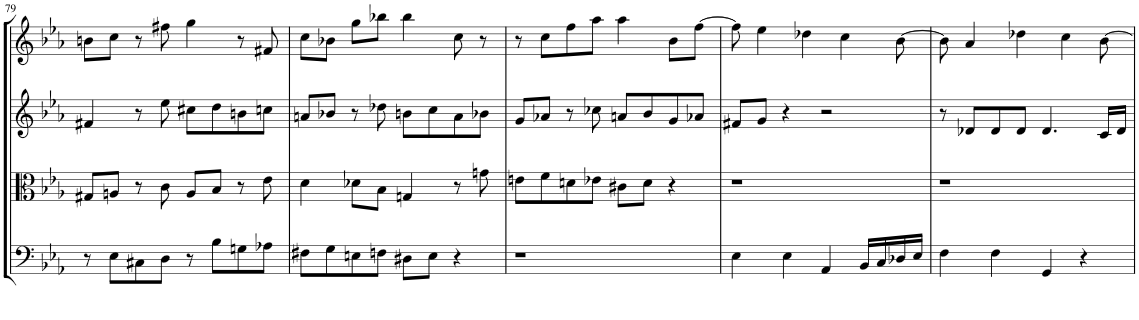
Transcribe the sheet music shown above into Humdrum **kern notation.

**kern	**kern	**kern	**kern
*part4	*part3	*part2	*part1
*staff4	*staff3	*staff2	*staff1
*I"Cello	*I"Viola	*I"Violin 2	*I"Violin 1
*	*I'Vla	*I'Vln	*I'Vln
!!LO:PB:g=z
*clefF4	*clefC3	*clefG2	*clefG2
*k[b-e-a-]	*k[b-e-a-]	*k[b-e-a-]	*k[b-e-a-]
*E-:	*E-:	*E-:	*E-:
*M4/4	*M4/4	*M4/4	*M4/4
*met(c)	*met(c)	*met(c)	*met(c)
=79	=79	=79	=79
8r	8G#X/L	4f#X/	8bn\L
8E-\L	8An/J	.	8cc\J
8C#X\	8r	8r	8r
8D\J	8c\	8ee-\	8ff#X\
8r	8A/L	8cc#X\L	4gg\
8B-\L	8B-/J	8dd\	.
8Gn\	8r	8bn\	8r
8A-X\J	8e-\	8ccn\J	8f#X/
=80	=80	=80	=80
8F#X\L	4d\	8an/L	8cc\L
8G\	.	8b-X/J	8b-X\J
8En\	8d-X\L	8r	8gg\L
8Fn\J	8B-\J	8dd-X\	8bb-X\J
8D#X\L	4Gn/	8bn\L	4bb-\
8E\J	.	8cc\	.
4r	8r	8a\	8cc\
.	8gn\	8b-X\J	8r
=81	=81	=81	=81
1r	8en\L	8g/L	8r
.	8f\	8a-X/J	8cc\L
.	8dn\	8r	8ff\
.	8e-X\J	8cc-X\	8aa-\J
.	8c#X\L	8an/L	4aa-\
.	8d\J	8b-/	.
.	4r	8g/	8b-\L
.	.	8a-X/J	[8ff\J
=82	=82	=82	=82
4E-\	1r	8f#X/L	8ff\]
.	.	8g/J	4ee-\
4E-\	.	4r	.
.	.	.	4dd-X\
4AA-/	.	2r	.
.	.	.	4cc\
16BB-/LL	.	.	.
16C/	.	.	.
16D-X/	.	.	[8b-\
16E-/JJ	.	.	.
=83	=83	=83	=83
4F\	1r	8r	8b-\]
.	.	8d-X/L	4a-/
4F\	.	8d-/	.
.	.	8d-/J	4dd-X\
4GG/	.	4.d-/	.
.	.	.	4cc\
4r	.	.	.
.	.	16c/LL	[8b-\
.	.	16d-/JJ	.
=	=	=	=
*-	*-	*-	*-
